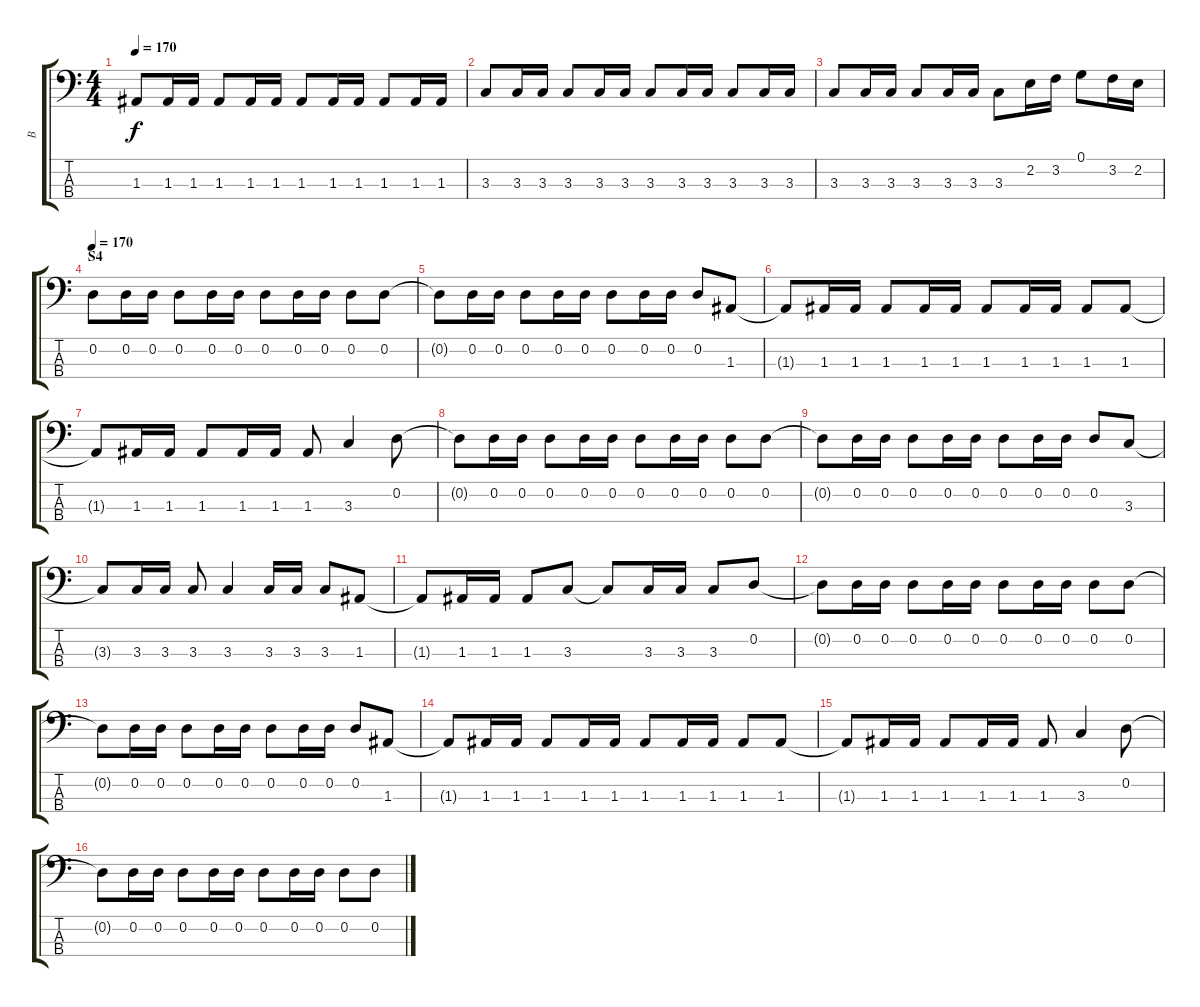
\track ("B" "B") {instrument electricbassfinger}
\staff {score tabs}
\tuning (G2 D2 A1 E1) {hide}
\ts (4 4)
\tempo 170
\clef f4
\ks c
1.3.8{dy f} 1.3.16 1.3.16 1.3.8 1.3.16 1.3.16 1.3.8 1.3.16 1.3.16 1.3.8 1.3.16 1.3.16 |
3.3.8 3.3.16 3.3.16 3.3.8 3.3.16 3.3.16 3.3.8 3.3.16 3.3.16 3.3.8 3.3.16 3.3.16 |
3.3.8 3.3.16 3.3.16 3.3.8 3.3.16 3.3.16 3.3.8 2.2.16 3.2.16 0.1.8 3.2.16 2.2.16 |
\section ("" "S4")
\tempo 170
0.2.8 0.2.16 0.2.16 0.2.8 0.2.16 0.2.16 0.2.8 0.2.16 0.2.16 0.2.8 0.2.8 |
0.2{t}.8 0.2.16 0.2.16 0.2.8 0.2.16 0.2.16 0.2.8 0.2.16 0.2.16 0.2.8 1.3.8 |
1.3{t}.8 1.3.16 1.3.16 1.3.8 1.3.16 1.3.16 1.3.8 1.3.16 1.3.16 1.3.8 1.3.8 |
1.3{t}.8 1.3.16 1.3.16 1.3.8 1.3.16 1.3.16 1.3.8 3.3.4 0.2.8 |
0.2{t}.8 0.2.16 0.2.16 0.2.8 0.2.16 0.2.16 0.2.8 0.2.16 0.2.16 0.2.8 0.2.8 |
0.2{t}.8 0.2.16 0.2.16 0.2.8 0.2.16 0.2.16 0.2.8 0.2.16 0.2.16 0.2.8 3.3.8 |
3.3{t}.8 3.3.16 3.3.16 3.3.8 3.3.4 3.3.16 3.3.16 3.3.8 1.3.8 |
1.3{t}.8 1.3.16 1.3.16 1.3.8 3.3.8 3.3{t}.8 3.3.16 3.3.16 3.3.8 0.2.8 |
\section ("" "")
0.2{t}.8 0.2.16 0.2.16 0.2.8 0.2.16 0.2.16 0.2.8 0.2.16 0.2.16 0.2.8 0.2.8 |
0.2{t}.8 0.2.16 0.2.16 0.2.8 0.2.16 0.2.16 0.2.8 0.2.16 0.2.16 0.2.8 1.3.8 |
1.3{t}.8 1.3.16 1.3.16 1.3.8 1.3.16 1.3.16 1.3.8 1.3.16 1.3.16 1.3.8 1.3.8 |
1.3{t}.8 1.3.16 1.3.16 1.3.8 1.3.16 1.3.16 1.3.8 3.3.4 0.2.8 |
0.2{t}.8 0.2.16 0.2.16 0.2.8 0.2.16 0.2.16 0.2.8 0.2.16 0.2.16 0.2.8 0.2.8
